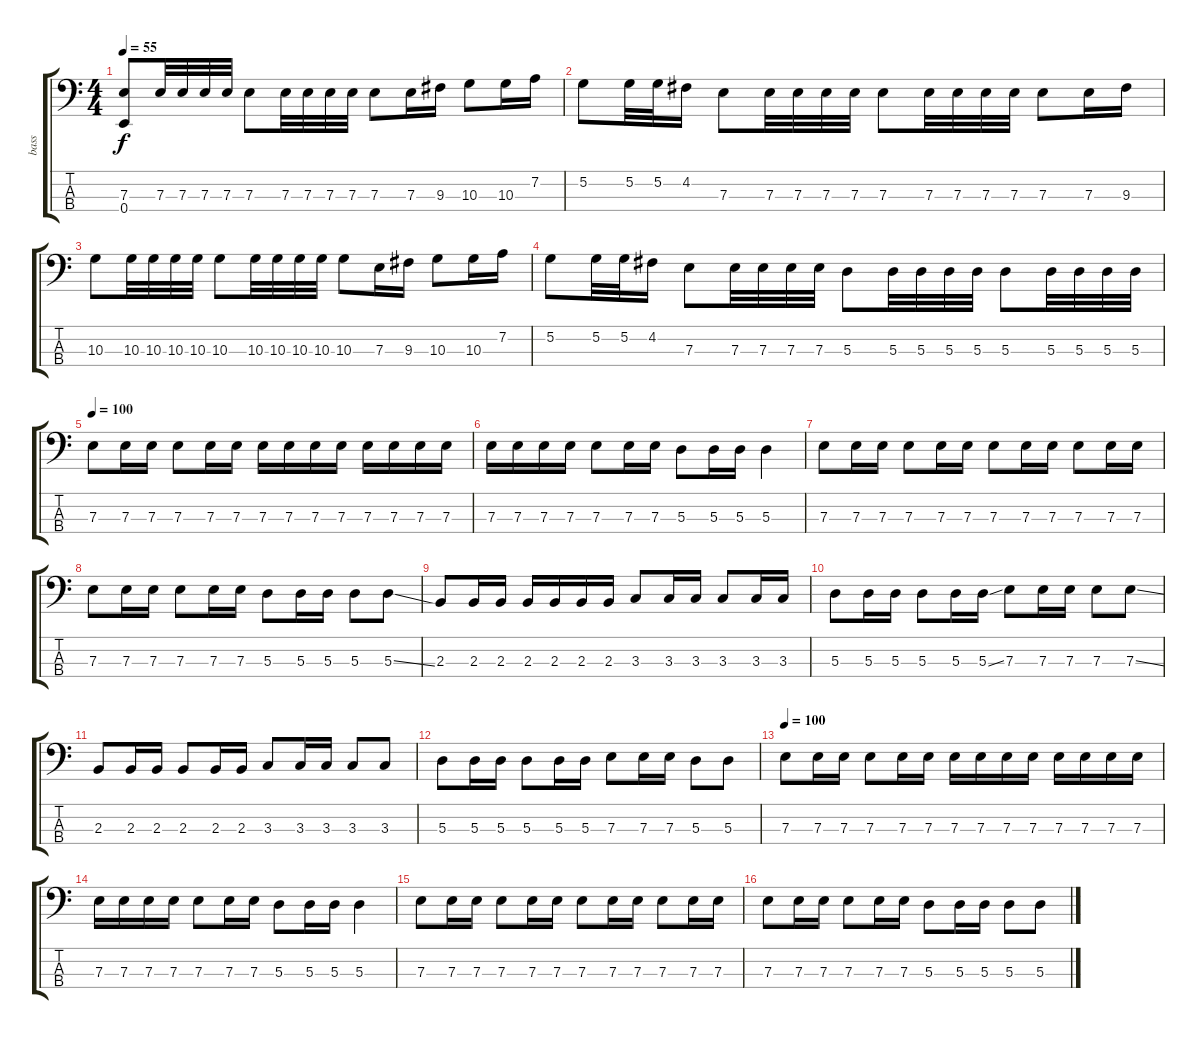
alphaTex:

\track ("bass" "bass") {instrument slapbass1}
\staff {score tabs}
\tuning (G2 D2 A1 E1) {hide}
\ts (4 4)
\tempo 55
\clef f4
\ks c
(7.3 0.4).8{dy f} 7.3.32 7.3.32 7.3.32 7.3.32 7.3.8 7.3.32 7.3.32 7.3.32 7.3.32 7.3.8 7.3.16 9.3.16 10.3.8 10.3.16 7.2.16 |
5.2.8 5.2.32 5.2.32 4.2.16 7.3.8 7.3.32 7.3.32 7.3.32 7.3.32 7.3.8 7.3.32 7.3.32 7.3.32 7.3.32 7.3.8 7.3.16 9.3.16 |
10.3.8 10.3.32 10.3.32 10.3.32 10.3.32 10.3.8 10.3.32 10.3.32 10.3.32 10.3.32 10.3.8 7.3.16 9.3.16 10.3.8 10.3.16 7.2.16 |
5.2.8 5.2.32 5.2.32 4.2.16 7.3.8 7.3.32 7.3.32 7.3.32 7.3.32 5.3.8 5.3.32 5.3.32 5.3.32 5.3.32 5.3.8 5.3.32 5.3.32 5.3.32 5.3.32 |
\tempo 100
7.3.8 7.3.16 7.3.16 7.3.8 7.3.16 7.3.16 7.3.16 7.3.16 7.3.16 7.3.16 7.3.16 7.3.16 7.3.16 7.3.16 |
7.3.16 7.3.16 7.3.16 7.3.16 7.3.8 7.3.16 7.3.16 5.3.8 5.3.16 5.3.16 5.3.4 |
7.3.8 7.3.16 7.3.16 7.3.8 7.3.16 7.3.16 7.3.8 7.3.16 7.3.16 7.3.8 7.3.16 7.3.16 |
7.3.8 7.3.16 7.3.16 7.3.8 7.3.16 7.3.16 5.3.8 5.3.16 5.3.16 5.3.8 5.3{ss}.8 |
2.3.8 2.3.16 2.3.16 2.3.16 2.3.16 2.3.16 2.3.16 3.3.8 3.3.16 3.3.16 3.3.8 3.3.16 3.3.16 |
5.3.8 5.3.16 5.3.16 5.3.8 5.3.16 5.3{ss}.16 7.3.8 7.3.16 7.3.16 7.3.8 7.3{ss}.8 |
2.3.8 2.3.16 2.3.16 2.3.8 2.3.16 2.3.16 3.3.8 3.3.16 3.3.16 3.3.8 3.3.8 |
5.3.8 5.3.16 5.3.16 5.3.8 5.3.16 5.3.16 7.3.8 7.3.16 7.3.16 5.3.8 5.3.8 |
\tempo 100
7.3.8 7.3.16 7.3.16 7.3.8 7.3.16 7.3.16 7.3.16 7.3.16 7.3.16 7.3.16 7.3.16 7.3.16 7.3.16 7.3.16 |
7.3.16 7.3.16 7.3.16 7.3.16 7.3.8 7.3.16 7.3.16 5.3.8 5.3.16 5.3.16 5.3.4 |
7.3.8 7.3.16 7.3.16 7.3.8 7.3.16 7.3.16 7.3.8 7.3.16 7.3.16 7.3.8 7.3.16 7.3.16 |
7.3.8 7.3.16 7.3.16 7.3.8 7.3.16 7.3.16 5.3.8 5.3.16 5.3.16 5.3.8 5.3{ss}.8
